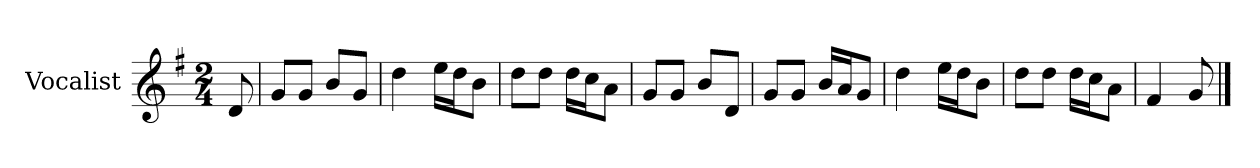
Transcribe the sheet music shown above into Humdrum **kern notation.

**kern
*part1
*staff1
*I"Vocalist
*k[f#]
*G:
*M2/4
=
8d
=1
8gL
8gJ
8bL
8gJ
=2
4dd
16eeLL
16ddJ
8bJ
=3
8ddL
8ddJ
16ddLL
16ccJ
8aJ
=4
8gL
8gJ
8bL
8dJ
=5
8gL
8gJ
16bLL
16aJ
8gJ
=6
4dd
16eeLL
16ddJ
8bJ
=7
8ddL
8ddJ
16ddLL
16ccJ
8aJ
=8
4f#
8g
==
*-
